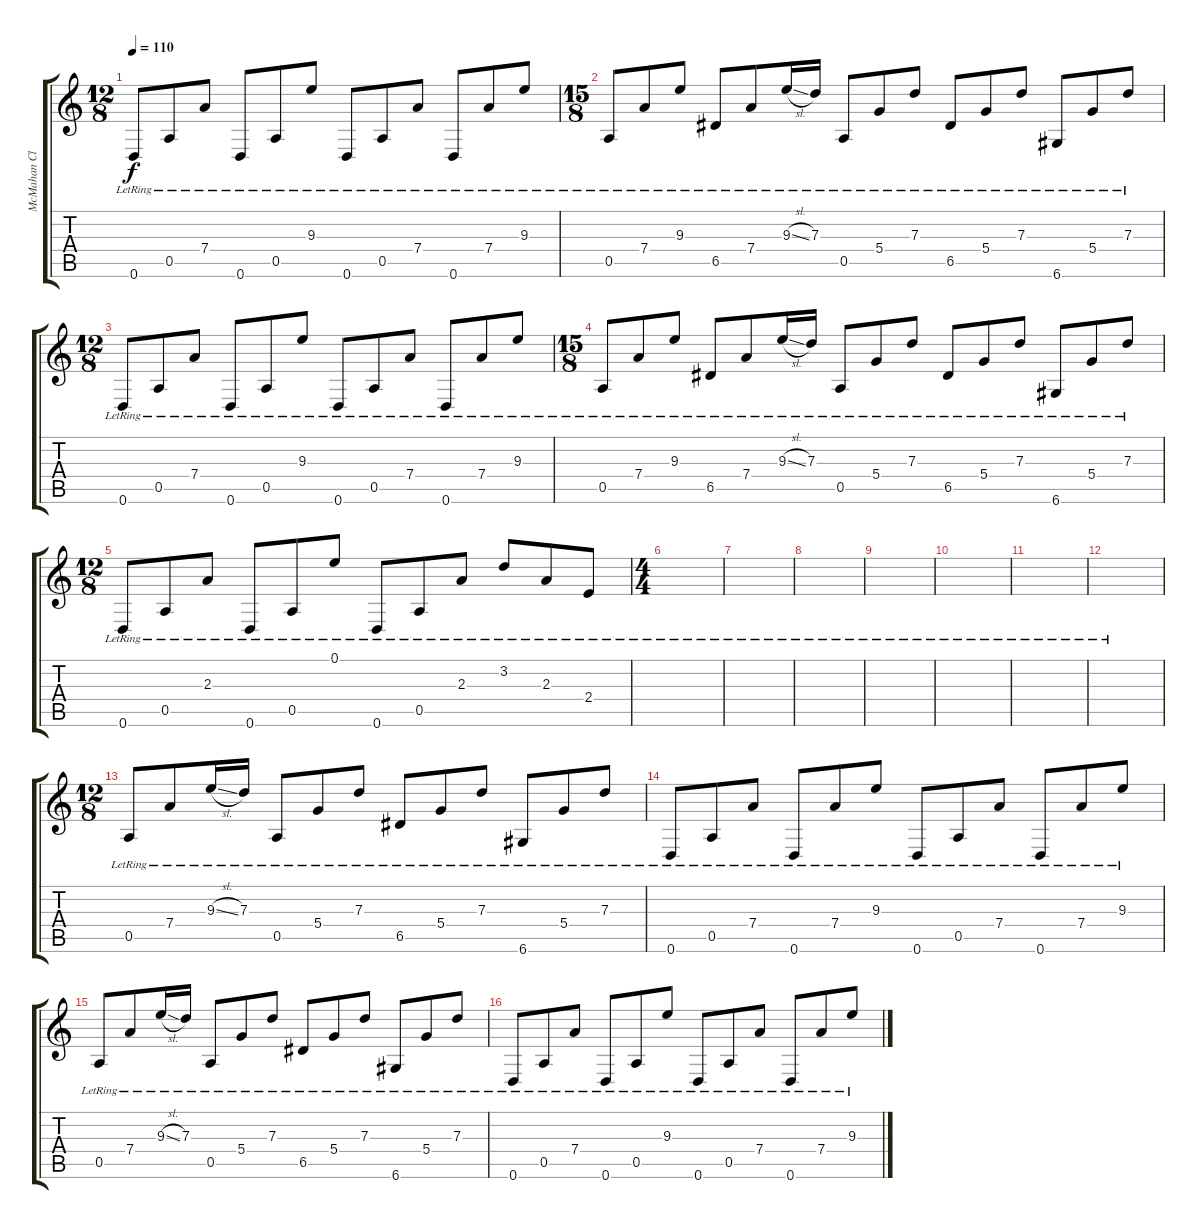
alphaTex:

\track ("McMahan Clean" "McMahan Cl") {instrument electricguitarjazz}
\staff {score tabs}
\tuning (E4 B3 G3 D3 A2 D2) {hide}
\ts (12 8)
\tempo 110
\clef g2
\ks c
0.6{lr}.8{dy f} 0.5{lr}.8 7.4{lr}.8 0.6{lr}.8 0.5{lr}.8 9.3{lr}.8 0.6{lr}.8 0.5{lr}.8 7.4{lr}.8 0.6{lr}.8 7.4{lr}.8 9.3{lr}.8 |
\ts (15 8)
0.5{lr}.8 7.4{lr}.8 9.3{lr}.8 6.5{lr}.8 7.4{lr}.8 9.3{sl lr}.16 7.3{lr}.16 0.5{lr}.8 5.4{lr}.8 7.3{lr}.8 6.5{lr}.8 5.4{lr}.8 7.3{lr}.8 6.6{lr}.8 5.4{lr}.8 7.3{lr}.8 |
\ts (12 8)
0.6{lr}.8 0.5{lr}.8 7.4{lr}.8 0.6{lr}.8 0.5{lr}.8 9.3{lr}.8 0.6{lr}.8 0.5{lr}.8 7.4{lr}.8 0.6{lr}.8 7.4{lr}.8 9.3{lr}.8 |
\ts (15 8)
0.5{lr}.8 7.4{lr}.8 9.3{lr}.8 6.5{lr}.8 7.4{lr}.8 9.3{sl lr}.16 7.3{lr}.16 0.5{lr}.8 5.4{lr}.8 7.3{lr}.8 6.5{lr}.8 5.4{lr}.8 7.3{lr}.8 6.6{lr}.8 5.4{lr}.8 7.3{lr}.8 |
\ts (12 8)
0.6{lr}.8 0.5{lr}.8 2.3{lr}.8 0.6{lr}.8 0.5{lr}.8 0.1{lr}.8 0.6{lr}.8 0.5{lr}.8 2.3{lr}.8 3.2{lr}.8 2.3{lr}.8 2.4{lr}.8 |
\ts (4 4)
|
|
|
|
|
|
|
\ts (12 8)
0.5{lr}.8 7.4{lr}.8 9.3{sl lr}.16 7.3{lr}.16 0.5{lr}.8 5.4{lr}.8 7.3{lr}.8 6.5{lr}.8 5.4{lr}.8 7.3{lr}.8 6.6{lr}.8 5.4{lr}.8 7.3{lr}.8 |
0.6{lr}.8 0.5{lr}.8 7.4{lr}.8 0.6{lr}.8 7.4{lr}.8 9.3{lr}.8 0.6{lr}.8 0.5{lr}.8 7.4{lr}.8 0.6{lr}.8 7.4{lr}.8 9.3{lr}.8 |
0.5{lr}.8 7.4{lr}.8 9.3{sl lr}.16 7.3{lr}.16 0.5{lr}.8 5.4{lr}.8 7.3{lr}.8 6.5{lr}.8 5.4{lr}.8 7.3{lr}.8 6.6{lr}.8 5.4{lr}.8 7.3{lr}.8 |
0.6{lr}.8 0.5{lr}.8 7.4{lr}.8 0.6{lr}.8 0.5{lr}.8 9.3{lr}.8 0.6{lr}.8 0.5{lr}.8 7.4{lr}.8 0.6{lr}.8 7.4{lr}.8 9.3{lr}.8
